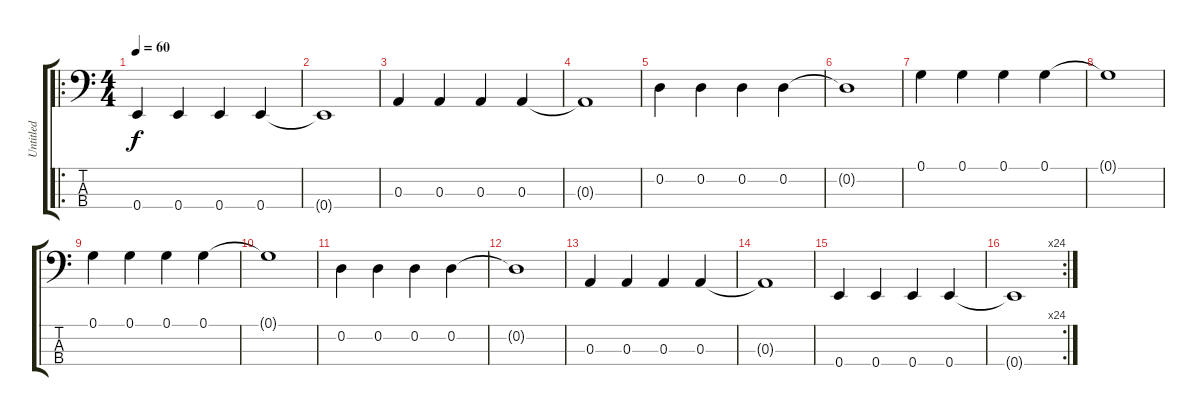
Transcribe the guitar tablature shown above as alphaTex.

\track ("Untitled" "Untitled") {instrument electricbassfinger}
\staff {score tabs}
\tuning (G2 D2 A1 E1) {hide}
\ro
\ts (4 4)
\tempo 60
\clef f4
\ks c
0.4.4{dy f instrument electricbassfinger} 0.4.4 0.4.4 0.4.4 |
0.4{t}.1 |
0.3.4 0.3.4 0.3.4 0.3.4 |
0.3{t}.1 |
0.2.4 0.2.4 0.2.4 0.2.4 |
0.2{t}.1 |
0.1.4 0.1.4 0.1.4 0.1.4 |
0.1{t}.1 |
0.1.4 0.1.4 0.1.4 0.1.4 |
0.1{t}.1 |
0.2.4 0.2.4 0.2.4 0.2.4 |
0.2{t}.1 |
0.3.4 0.3.4 0.3.4 0.3.4 |
0.3{t}.1 |
0.4.4 0.4.4 0.4.4 0.4.4 |
\rc 24
0.4{t}.1
